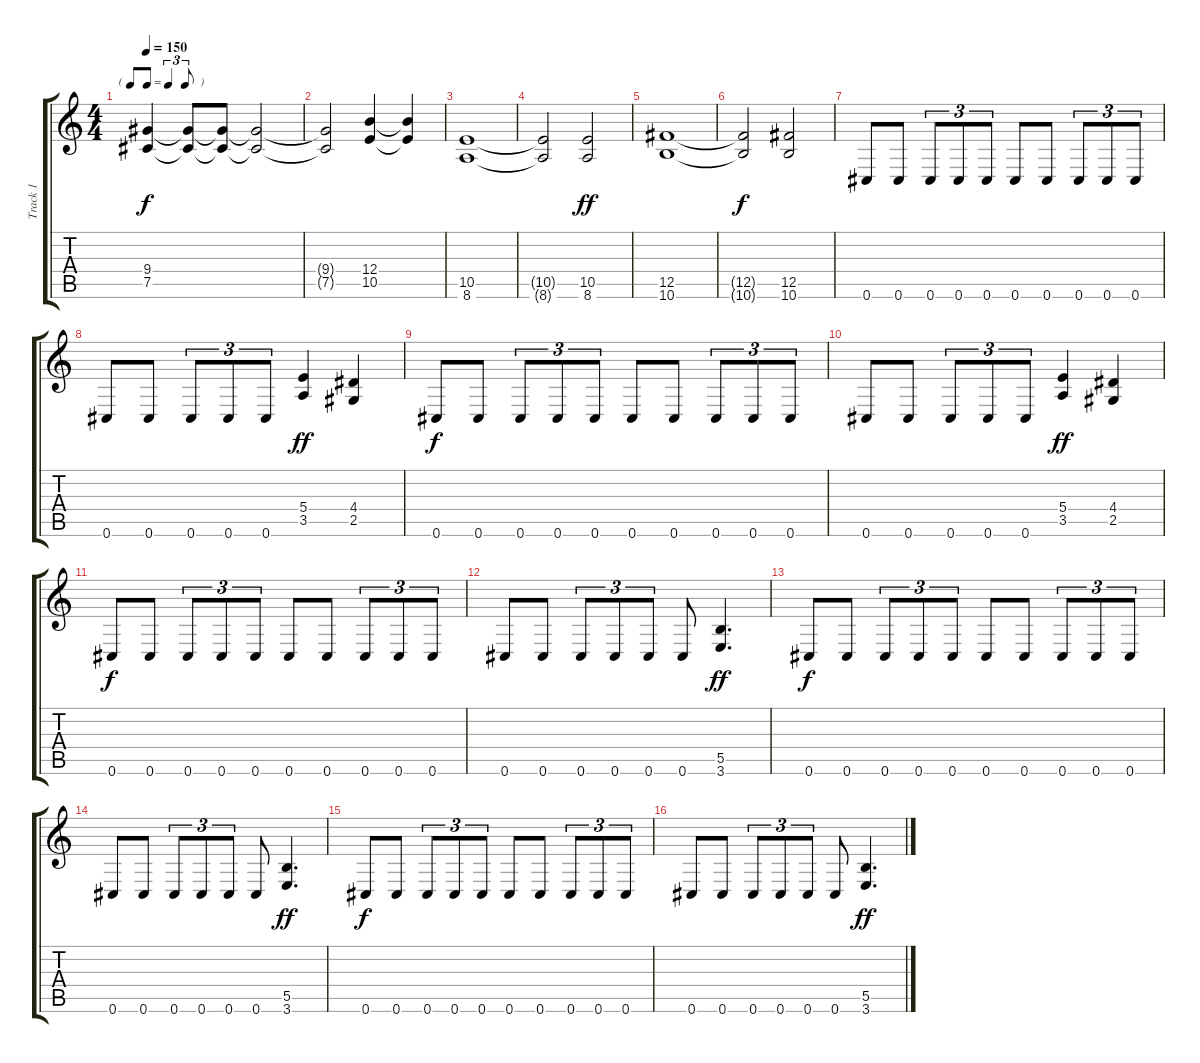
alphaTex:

\track ("Track 1" "Track 1") {instrument distortionguitar}
\staff {score tabs}
\tuning (Db4 Ab3 E3 B2 Gb2 Db2) {hide}
\ts (4 4)
\tf triplet8th
\tempo 150
\clef g2
\ks c
(9.4 7.5).4{dy f} (9.4{t} 7.5{t}).8 (9.4{t} 7.5{t}).8 (9.4{t} 7.5{t}).2 |
(9.4{t} 7.5{t}).2 (12.4 10.5).4 (12.4{t} 10.5{t}).4 |
(10.5 8.6).1 |
(10.5{t} 8.6{t}).2 (10.5 8.6).2{dy ff} |
(12.5 10.6).1 |
(12.5{t} 10.6{t}).2{dy f} (12.5 10.6).2 |
0.6.8 0.6.8 0.6.8{tu (3 2)} 0.6.8{tu (3 2)} 0.6.8{tu (3 2)} 0.6.8 0.6.8 0.6.8{tu (3 2)} 0.6.8{tu (3 2)} 0.6.8{tu (3 2)} |
0.6.8 0.6.8 0.6.8{tu (3 2)} 0.6.8{tu (3 2)} 0.6.8{tu (3 2)} (5.4 3.5).4{dy ff} (4.4 2.5).4 |
0.6.8{dy f} 0.6.8 0.6.8{tu (3 2)} 0.6.8{tu (3 2)} 0.6.8{tu (3 2)} 0.6.8 0.6.8 0.6.8{tu (3 2)} 0.6.8{tu (3 2)} 0.6.8{tu (3 2)} |
0.6.8 0.6.8 0.6.8{tu (3 2)} 0.6.8{tu (3 2)} 0.6.8{tu (3 2)} (5.4 3.5).4{dy ff} (4.4 2.5).4 |
0.6.8{dy f} 0.6.8 0.6.8{tu (3 2)} 0.6.8{tu (3 2)} 0.6.8{tu (3 2)} 0.6.8 0.6.8 0.6.8{tu (3 2)} 0.6.8{tu (3 2)} 0.6.8{tu (3 2)} |
0.6.8 0.6.8 0.6.8{tu (3 2)} 0.6.8{tu (3 2)} 0.6.8{tu (3 2)} 0.6.8 (5.5 3.6).4{d dy ff} |
0.6.8{dy f} 0.6.8 0.6.8{tu (3 2)} 0.6.8{tu (3 2)} 0.6.8{tu (3 2)} 0.6.8 0.6.8 0.6.8{tu (3 2)} 0.6.8{tu (3 2)} 0.6.8{tu (3 2)} |
0.6.8 0.6.8 0.6.8{tu (3 2)} 0.6.8{tu (3 2)} 0.6.8{tu (3 2)} 0.6.8 (5.5 3.6).4{d dy ff} |
0.6.8{dy f} 0.6.8 0.6.8{tu (3 2)} 0.6.8{tu (3 2)} 0.6.8{tu (3 2)} 0.6.8 0.6.8 0.6.8{tu (3 2)} 0.6.8{tu (3 2)} 0.6.8{tu (3 2)} |
0.6.8 0.6.8 0.6.8{tu (3 2)} 0.6.8{tu (3 2)} 0.6.8{tu (3 2)} 0.6.8 (5.5 3.6).4{d dy ff}
